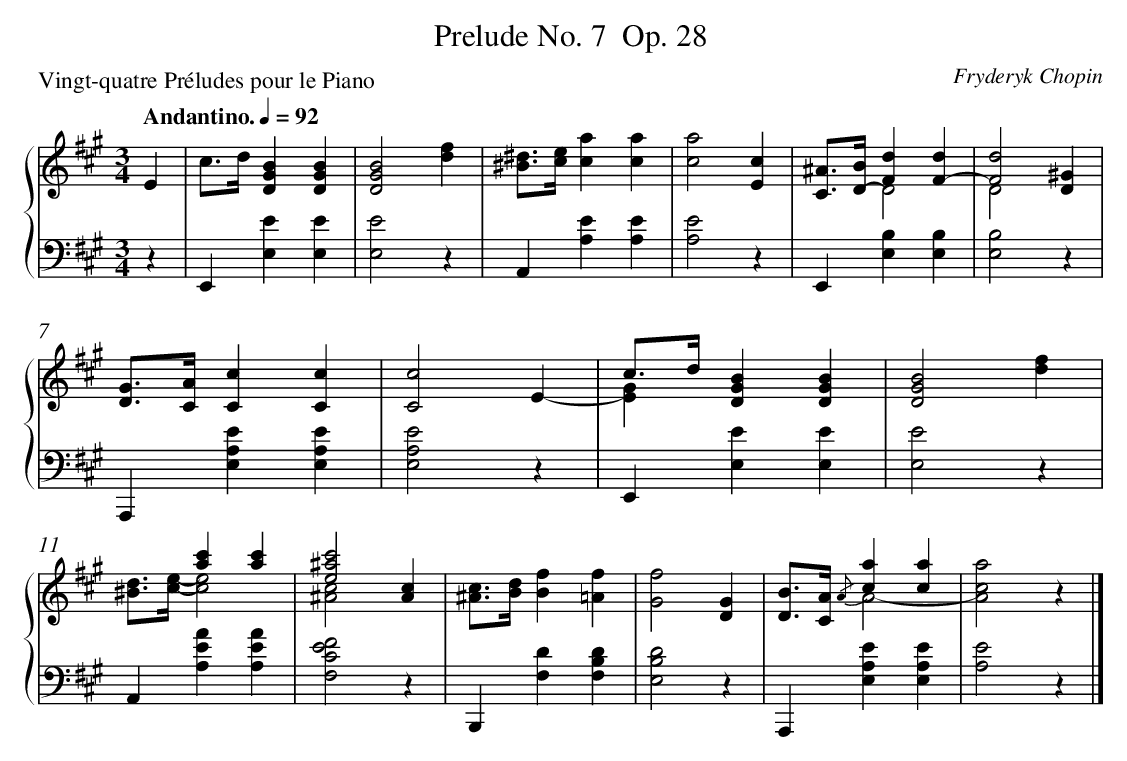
X:1
T: Prelude No. 7	 Op. 28
C: Fryderyk Chopin
L: 1/4
M: 3/4
P: Vingt-quatre Préludes pour le Piano
Q: "Andantino." 1/4=92
%%staves {1 2}
V: 1 clef=treble
V: 2 clef=bass
K: A
[V:1] E [I:setbarnb 1]|
[V:2] z |
[V:1] c/>d/[BGD][BGD] |
[V:2] E,,[EE,][EE,] |
[V:1] [B2G2D2][fd] |
[V:2] [E2E,2]z |
[V:1] [^d/^B/]>[e/c/][ac][ac] |
[V:2] A,,[EA,][EA,] |
[V:1] [a2c2][cE] |
[V:2] [E2A,2]z |
[V:1] [^A/C/]>[B/D/-][dF][dF-] & xD2 |
[V:2] E,,[B,E,][B,E,] |
[V:1] [d2F2][^GD] & D2x |
[V:2] [B,2E,2]z |
[V:1] [G/D/]>[A/C/][cC][cC] |
[V:2] A,,,[EA,E,][EA,E,] |
[V:1] [c2C2]E- |
[V:2] [E2A,2E,2]z |
[V:1] c/>d/[BGD][BGD] & [GE]x2 |
[V:2] E,,[EE,][EE,] |
[V:1] [B2G2D2][fd] |
[V:2] [E2E,2]z |
[V:1] x[c'a][c'a] & [d/^B/]>[e/c/]-[e2c2] |
[V:2] A,,[AEA,][AEA,] |
[V:1] [c'2^a2e2][cA] & [c2^A2]x |
[V:2] [F2E2C2F,2]z |
[V:1] [c/^A/]>[d/B/][fB][f=A] |
[V:2] B,,,[DF,][DB,F,] |
[V:1] [f2G2][GD] |
[V:2] [D2B,2E,2]z |
[V:1] [B/D/]>[A/C/] {/A-}[ac][ac] & xA2- |
[V:2] A,,,[EA,E,][EA,E,] |
[V:1] [a2c2A2]z |]
[V:2] [E2A,2]z |]
